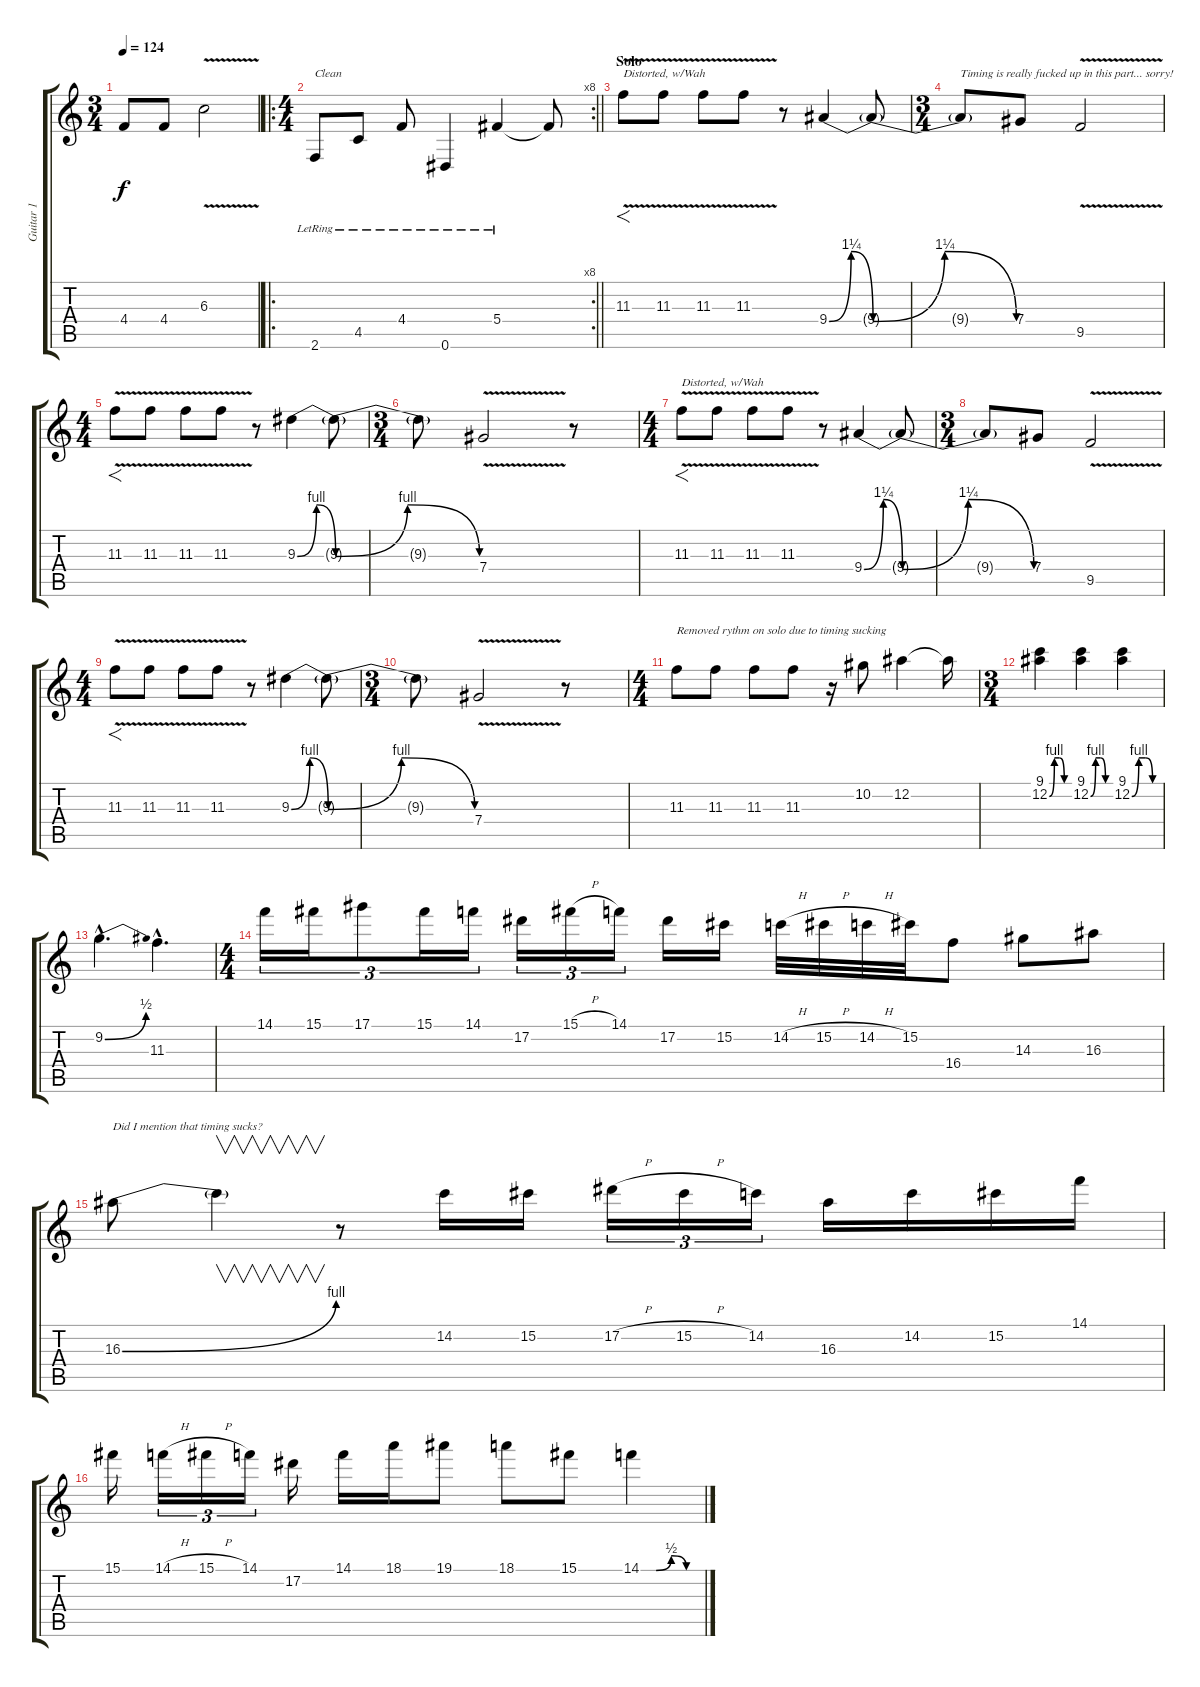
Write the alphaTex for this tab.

\track ("Guitar 1" "Guitar 1") {instrument distortionguitar}
\staff {score tabs}
\tuning (Eb4 Bb3 Gb3 Db3 Ab2 Eb2) {hide}
\ts (3 4)
\tempo 124
\clef g2
\ks c
4.4{t}.8{dy f} 4.4.8 6.3{v}.2 |
\ro
\rc 8
\ts (4 4)
\barLineRight lightlight
2.6{lr}.8{txt "Clean" instrument acousticguitarnylon} 4.5{lr}.8 4.4{lr}.8 0.6{lr}.4 5.4{lr}.4 5.4{t}.8 |
\section ("" "Solo")
11.3{v}.8{f txt "Distorted, w/Wah" instrument distortionguitar} 11.3{v}.8 11.3{v}.8 11.3{v}.8 r.8 9.4{be (bendrelease 0 0 15 5 45 5 60 0)}.4 9.4{be (bendrelease 0 0 15 5 45 5 60 0) t}.8 |
\ts (3 4)
9.4{t}.8{txt "Timing is really fucked up in this part... sorry!"} 7.4.8 9.5{v}.2 |
\ts (4 4)
11.3{v}.8{f} 11.3{v}.8 11.3{v}.8 11.3{v}.8 r.8 9.3{be (bendrelease 0 0 15 4 45 4 60 0)}.4 9.3{be (bendrelease 0 0 15 4 45 4 60 0) t}.8 |
\ts (3 4)
9.3{t}.8 7.4{v}.2 r.8 |
\ts (4 4)
11.3{v}.8{f txt "Distorted, w/Wah" instrument distortionguitar} 11.3{v}.8 11.3{v}.8 11.3{v}.8 r.8 9.4{be (bendrelease 0 0 15 5 45 5 60 0)}.4 9.4{be (bendrelease 0 0 15 5 45 5 60 0) t}.8 |
\ts (3 4)
9.4{t}.8 7.4.8 9.5{v}.2 |
\ts (4 4)
11.3{v}.8{f} 11.3{v}.8 11.3{v}.8 11.3{v}.8 r.8 9.3{be (bendrelease 0 0 15 4 45 4 60 0)}.4 9.3{be (bendrelease 0 0 15 4 45 4 60 0) t}.8 |
\ts (3 4)
9.3{t}.8 7.4{v}.2 r.8 |
\ts (4 4)
11.3.8{txt "Removed rythm on solo due to timing sucking"} 11.3.8 11.3.8 11.3.8 r.16 10.2.8 12.2.4 12.2{t}.16 |
\ts (3 4)
(9.1 12.2{be (custom 0 0 15 4 30 4 45 0 60 0)}).4 (9.1 12.2{be (custom 0 0 15 4 30 4 45 0 60 0)}).4 (9.1 12.2{be (custom 0 0 15 4 30 4 45 0 60 0)}).4 |
9.2{be (bend 0 0 60 2) hac}.4{d} 11.3{hac}.4{d} |
\ts (4 4)
14.1.16{tu (3 2)} 15.1.16{tu (3 2)} 17.1.8{tu (3 2)} 15.1.16{tu (3 2)} 14.1.16{tu (3 2)} 17.2.16{tu (3 2)} 15.1{h}.16{tu (3 2)} 14.1.16{tu (3 2)} 17.2.16 15.2.16 14.2{h}.32 15.2{h}.32 14.2{h}.32 15.2.32 16.4.8 14.3.8 16.3.8 |
16.3{be (bend 0 0 60 4)}.8{txt "Did I mention that timing sucks?"} 16.3{t}.4{v} r.8 14.2.16 15.2.16 17.2{h}.16{tu (3 2)} 15.2{h}.16{tu (3 2)} 14.2.16{tu (3 2)} 16.3.16 14.2.16 15.2.16 14.1.16 |
15.1.16 14.1{h}.16{tu (3 2)} 15.1{h}.16{tu (3 2)} 14.1.16{tu (3 2)} 17.2.16 14.1.16 18.1.16 19.1.8 18.1.8 15.1.8 14.1{be (custom 0 0 15 0 30 2 45 0 60 0)}.4
